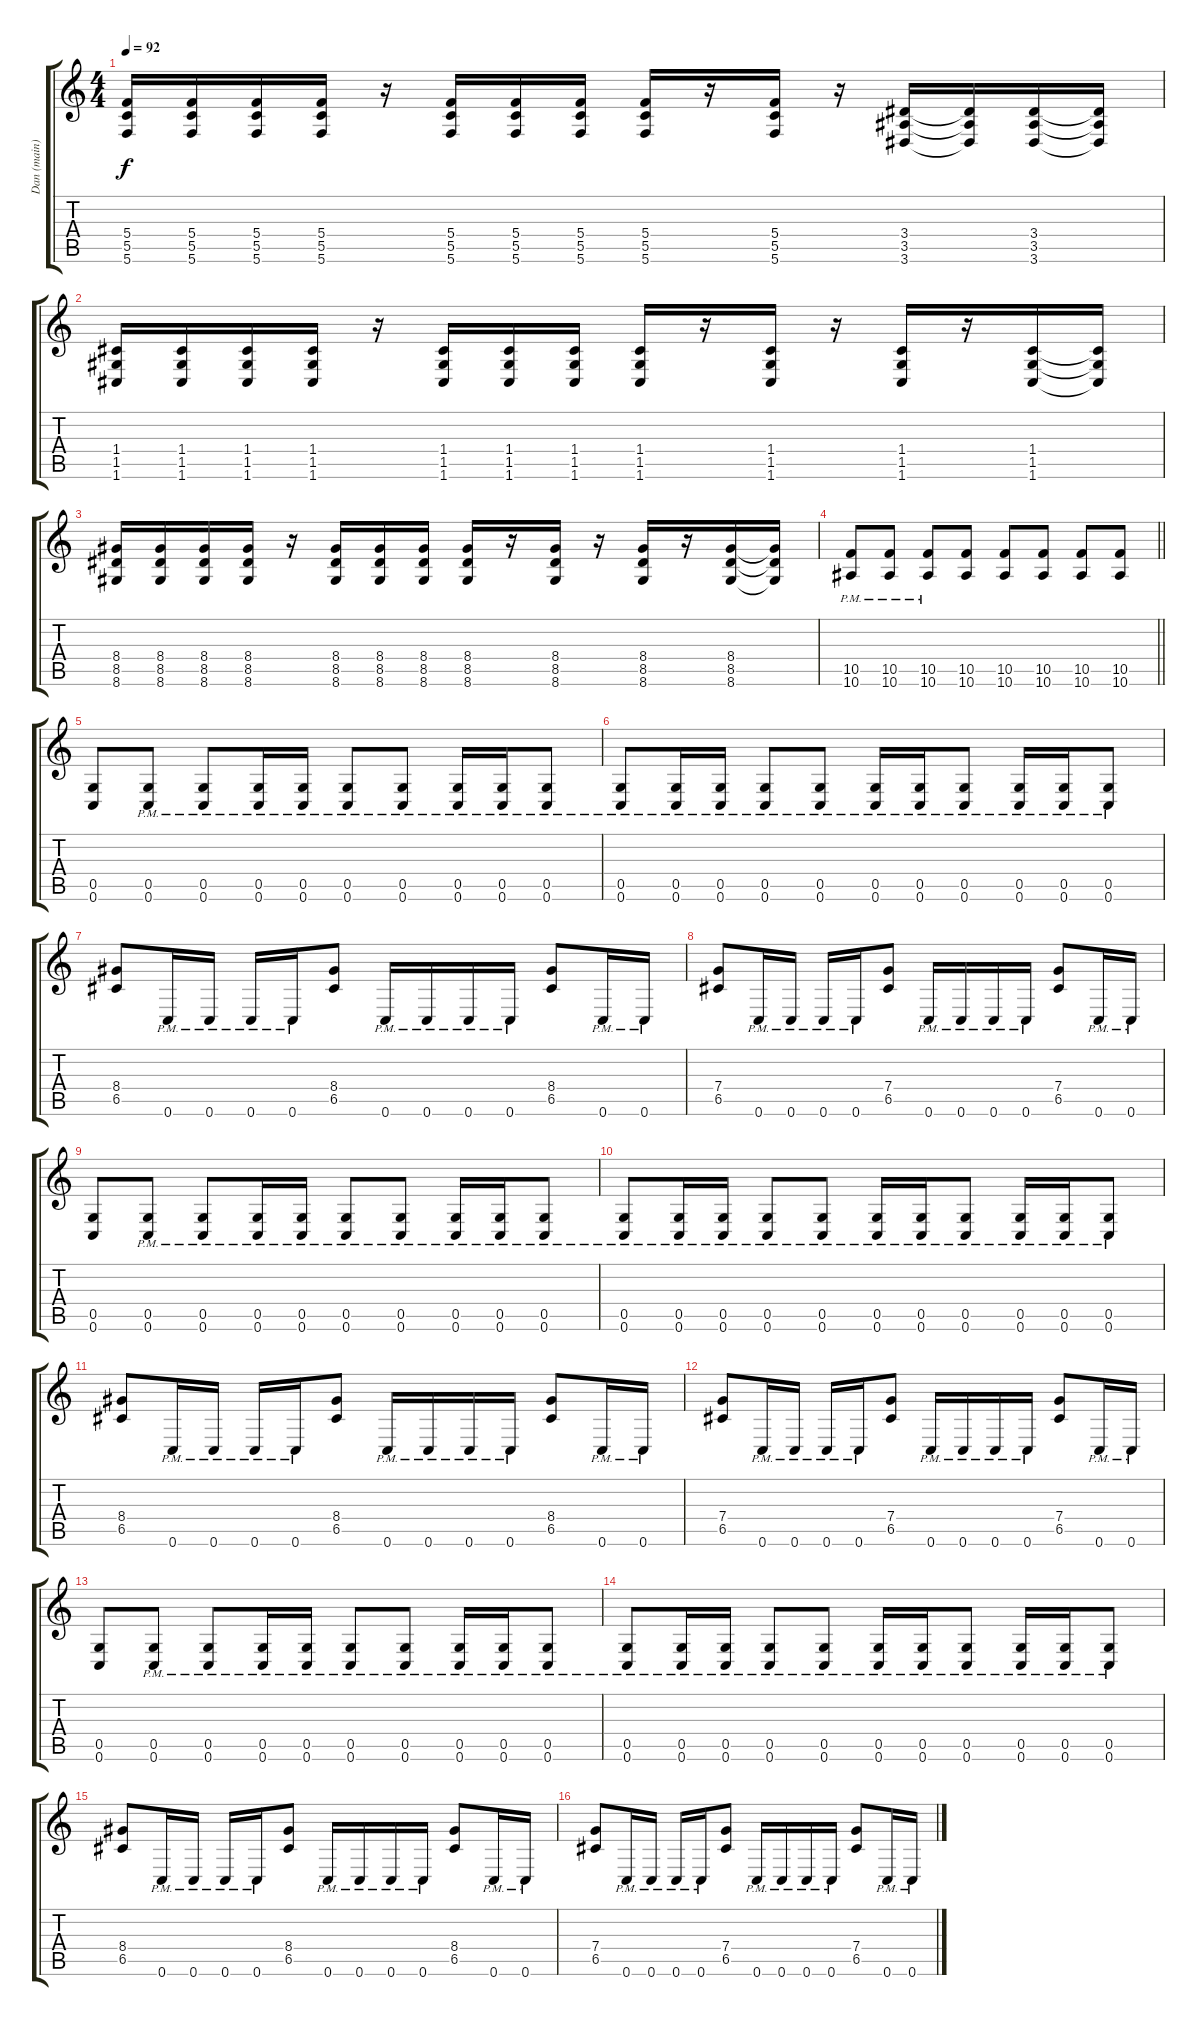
\track ("Dan (main)" "Dan (main)") {instrument distortionguitar}
\staff {score tabs}
\tuning (D4 A3 F3 C3 G2 C2) {hide}
\ts (4 4)
\tempo 92
\clef g2
\ks c
(5.4 5.5 5.6).16{dy f} (5.4 5.5 5.6).16 (5.4 5.5 5.6).16 (5.4 5.5 5.6).16 r.16 (5.4 5.5 5.6).16 (5.4 5.5 5.6).16 (5.4 5.5 5.6).16 (5.4 5.5 5.6).16 r.16 (5.4 5.5 5.6).16 r.16 (3.4 3.5 3.6).16 (3.4{t} 3.5{t} 3.6{t}).16 (3.4 3.5 3.6).16 (3.4{t} 3.5{t} 3.6{t}).16 |
(1.4 1.5 1.6).16 (1.4 1.5 1.6).16 (1.4 1.5 1.6).16 (1.4 1.5 1.6).16 r.16 (1.4 1.5 1.6).16 (1.4 1.5 1.6).16 (1.4 1.5 1.6).16 (1.4 1.5 1.6).16 r.16 (1.4 1.5 1.6).16 r.16 (1.4 1.5 1.6).16 r.16 (1.4 1.5 1.6).16 (1.4{t} 1.5{t} 1.6{t}).16 |
(8.4 8.5 8.6).16 (8.4 8.5 8.6).16 (8.4 8.5 8.6).16 (8.4 8.5 8.6).16 r.16 (8.4 8.5 8.6).16 (8.4 8.5 8.6).16 (8.4 8.5 8.6).16 (8.4 8.5 8.6).16 r.16 (8.4 8.5 8.6).16 r.16 (8.4 8.5 8.6).16 r.16 (8.4 8.5 8.6).16 (8.4{t} 8.5{t} 8.6{t}).16 |
\barLineRight lightlight
(10.5{pm} 10.6{pm}).8 (10.5{pm} 10.6{pm}).8 (10.5{pm} 10.6{pm}).8 (10.5 10.6).8 (10.5 10.6).8 (10.5 10.6).8 (10.5 10.6).8 (10.5 10.6).8 |
(0.5 0.6).8 (0.5{pm} 0.6{pm}).8 (0.5{pm} 0.6{pm}).8 (0.5{pm} 0.6{pm}).16 (0.5{pm} 0.6{pm}).16 (0.5{pm} 0.6{pm}).8 (0.5{pm} 0.6{pm}).8 (0.5{pm} 0.6{pm}).16 (0.5{pm} 0.6{pm}).16 (0.5{pm} 0.6{pm}).8 |
(0.5{pm} 0.6{pm}).8 (0.5{pm} 0.6{pm}).16 (0.5{pm} 0.6{pm}).16 (0.5{pm} 0.6{pm}).8 (0.5{pm} 0.6{pm}).8 (0.5{pm} 0.6{pm}).16 (0.5{pm} 0.6{pm}).16 (0.5{pm} 0.6{pm}).8 (0.5{pm} 0.6{pm}).16 (0.5{pm} 0.6{pm}).16 (0.5 0.6{pm}).8 |
(8.4 6.5).8 0.6{pm}.16 0.6{pm}.16 0.6{pm}.16 0.6{pm}.16 (8.4 6.5).8 0.6{pm}.16 0.6{pm}.16 0.6{pm}.16 0.6{pm}.16 (8.4 6.5).8 0.6{pm}.16 0.6{pm}.16 |
(7.4 6.5).8 0.6{pm}.16 0.6{pm}.16 0.6{pm}.16 0.6{pm}.16 (7.4 6.5).8 0.6{pm}.16 0.6{pm}.16 0.6{pm}.16 0.6{pm}.16 (7.4 6.5).8 0.6{pm}.16 0.6{pm}.16 |
(0.5 0.6).8 (0.5{pm} 0.6{pm}).8 (0.5{pm} 0.6{pm}).8 (0.5{pm} 0.6{pm}).16 (0.5{pm} 0.6{pm}).16 (0.5{pm} 0.6{pm}).8 (0.5{pm} 0.6{pm}).8 (0.5{pm} 0.6{pm}).16 (0.5{pm} 0.6{pm}).16 (0.5{pm} 0.6{pm}).8 |
(0.5{pm} 0.6{pm}).8 (0.5{pm} 0.6{pm}).16 (0.5{pm} 0.6{pm}).16 (0.5{pm} 0.6{pm}).8 (0.5{pm} 0.6{pm}).8 (0.5{pm} 0.6{pm}).16 (0.5{pm} 0.6{pm}).16 (0.5{pm} 0.6{pm}).8 (0.5{pm} 0.6{pm}).16 (0.5{pm} 0.6{pm}).16 (0.5 0.6{pm}).8 |
(8.4 6.5).8 0.6{pm}.16 0.6{pm}.16 0.6{pm}.16 0.6{pm}.16 (8.4 6.5).8 0.6{pm}.16 0.6{pm}.16 0.6{pm}.16 0.6{pm}.16 (8.4 6.5).8 0.6{pm}.16 0.6{pm}.16 |
(7.4 6.5).8 0.6{pm}.16 0.6{pm}.16 0.6{pm}.16 0.6{pm}.16 (7.4 6.5).8 0.6{pm}.16 0.6{pm}.16 0.6{pm}.16 0.6{pm}.16 (7.4 6.5).8 0.6{pm}.16 0.6{pm}.16 |
(0.5 0.6).8 (0.5{pm} 0.6{pm}).8 (0.5{pm} 0.6{pm}).8 (0.5{pm} 0.6{pm}).16 (0.5{pm} 0.6{pm}).16 (0.5{pm} 0.6{pm}).8 (0.5{pm} 0.6{pm}).8 (0.5{pm} 0.6{pm}).16 (0.5{pm} 0.6{pm}).16 (0.5{pm} 0.6{pm}).8 |
(0.5{pm} 0.6{pm}).8 (0.5{pm} 0.6{pm}).16 (0.5{pm} 0.6{pm}).16 (0.5{pm} 0.6{pm}).8 (0.5{pm} 0.6{pm}).8 (0.5{pm} 0.6{pm}).16 (0.5{pm} 0.6{pm}).16 (0.5{pm} 0.6{pm}).8 (0.5{pm} 0.6{pm}).16 (0.5{pm} 0.6{pm}).16 (0.5 0.6{pm}).8 |
(8.4 6.5).8 0.6{pm}.16 0.6{pm}.16 0.6{pm}.16 0.6{pm}.16 (8.4 6.5).8 0.6{pm}.16 0.6{pm}.16 0.6{pm}.16 0.6{pm}.16 (8.4 6.5).8 0.6{pm}.16 0.6{pm}.16 |
(7.4 6.5).8 0.6{pm}.16 0.6{pm}.16 0.6{pm}.16 0.6{pm}.16 (7.4 6.5).8 0.6{pm}.16 0.6{pm}.16 0.6{pm}.16 0.6{pm}.16 (7.4 6.5).8 0.6{pm}.16 0.6{pm}.16
